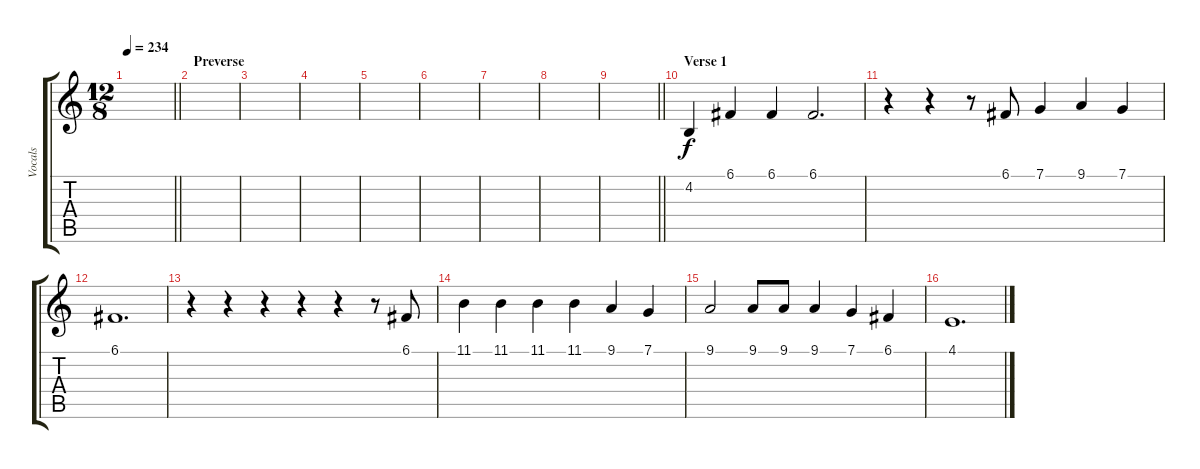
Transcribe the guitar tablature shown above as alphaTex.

\track ("Vocals" "Vocals") {instrument lead6voice}
\staff {score tabs}
\tuning (C4 G3 Eb3 Bb2 F2 C2) {hide}
\ts (12 8)
\tempo 234
\clef g2
\barLineRight lightlight
\ks c
|
\section ("" "Preverse")
|
|
|
|
|
|
|
\barLineRight lightlight
|
\section ("" "Verse 1")
4.2.4 6.1.4 6.1.4 6.1.2{d} |
r.4 r.4 r.8 6.1.8 7.1.4 9.1.4 7.1.4 |
6.1.1{d} |
r.4 r.4 r.4 r.4 r.4 r.8 6.1.8 |
11.1.4 11.1.4 11.1.4 11.1.4 9.1.4 7.1.4 |
9.1.2 9.1.8 9.1.8 9.1.4 7.1.4 6.1.4 |
4.1.1{d}
